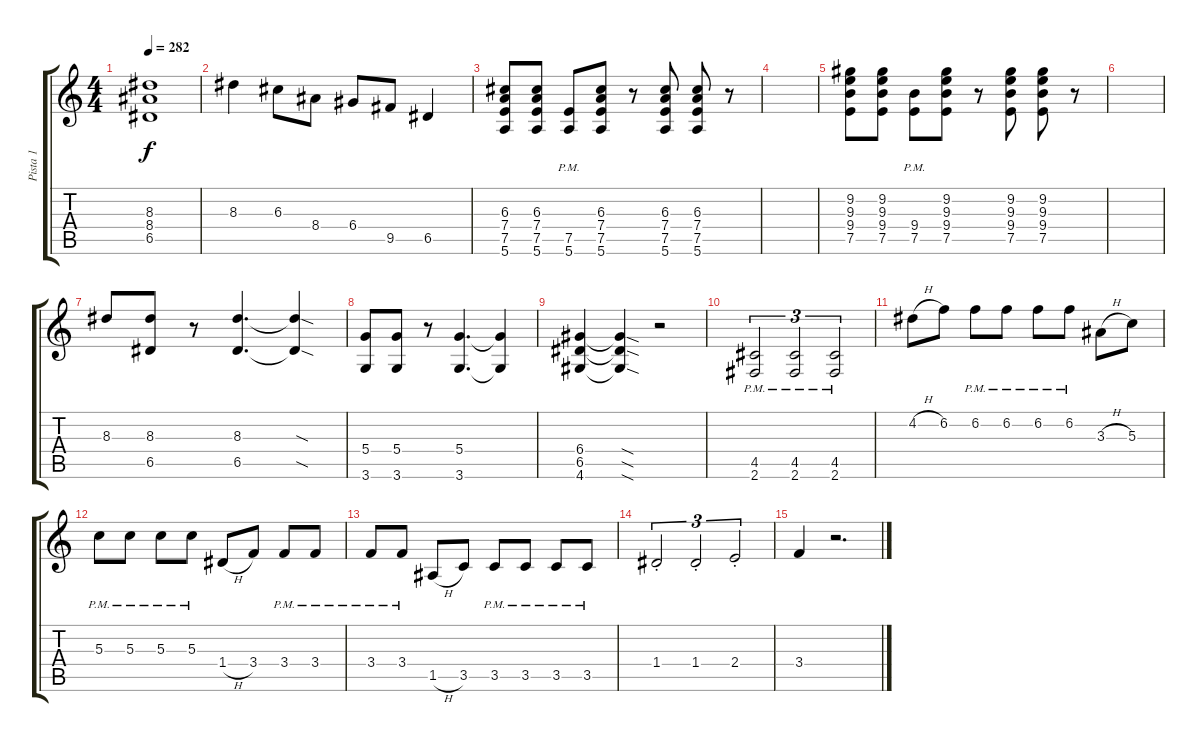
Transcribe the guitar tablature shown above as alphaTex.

\track ("Pista 1" "Pista 1") {instrument distortionguitar}
\staff {score tabs}
\tuning (E4 B3 G3 D3 A2 E2) {hide}
\ts (4 4)
\tempo 282
\clef g2
\ks c
(8.3 8.4 6.5).1{dy f} |
8.3.4 6.3.8 8.4.8 6.4.8 9.5.8 6.5.4 |
(6.3 7.4 7.5 5.6).8 (6.3 7.4 7.5 5.6).8 (7.5{pm} 5.6{pm}).8 (6.3 7.4 7.5 5.6).8 r.8 (6.3 7.4 7.5 5.6).8 (6.3 7.4 7.5 5.6).8 r.8 |
|
(9.2 9.3 9.4 7.5).8 (9.2 9.3 9.4 7.5).8 (9.4{pm} 7.5{pm}).8 (9.2 9.3 9.4 7.5).8 r.8 (9.2 9.3 9.4 7.5).8 (9.2 9.3 9.4 7.5).8 r.8 |
|
8.3.8 (8.3 6.5).8 r.8 (8.3 6.5).4{d} (8.3{sod t} 6.5{sod t}).4 |
(5.4 3.6).8 (5.4 3.6).8 r.8 (5.4 3.6).4{d} (5.4{t} 3.6{t}).4 |
(6.4 6.5 4.6).4 (6.4{sod t} 6.5{sod t} 4.6{sod t}).4 r.2 |
(4.5{pm} 2.6{pm}).2{tu (3 2)} (4.5{pm} 2.6{pm}).2{tu (3 2)} (4.5{pm} 2.6{pm}).2{tu (3 2)} |
4.2{h}.8 6.2.8 6.2{pm}.8 6.2{pm}.8 6.2{pm}.8 6.2{pm}.8 3.3{h}.8 5.3.8 |
5.3{pm}.8 5.3{pm}.8 5.3{pm}.8 5.3{pm}.8 1.4{h}.8 3.4.8 3.4{pm}.8 3.4{pm}.8 |
3.4{pm}.8 3.4{pm}.8 1.5{h}.8 3.5.8 3.5{pm}.8 3.5{pm}.8 3.5{pm}.8 3.5{pm}.8 |
1.4{st}.2{tu (3 2)} 1.4{st}.2{tu (3 2)} 2.4{st}.2{tu (3 2)} |
3.4.4 r.2{d}
